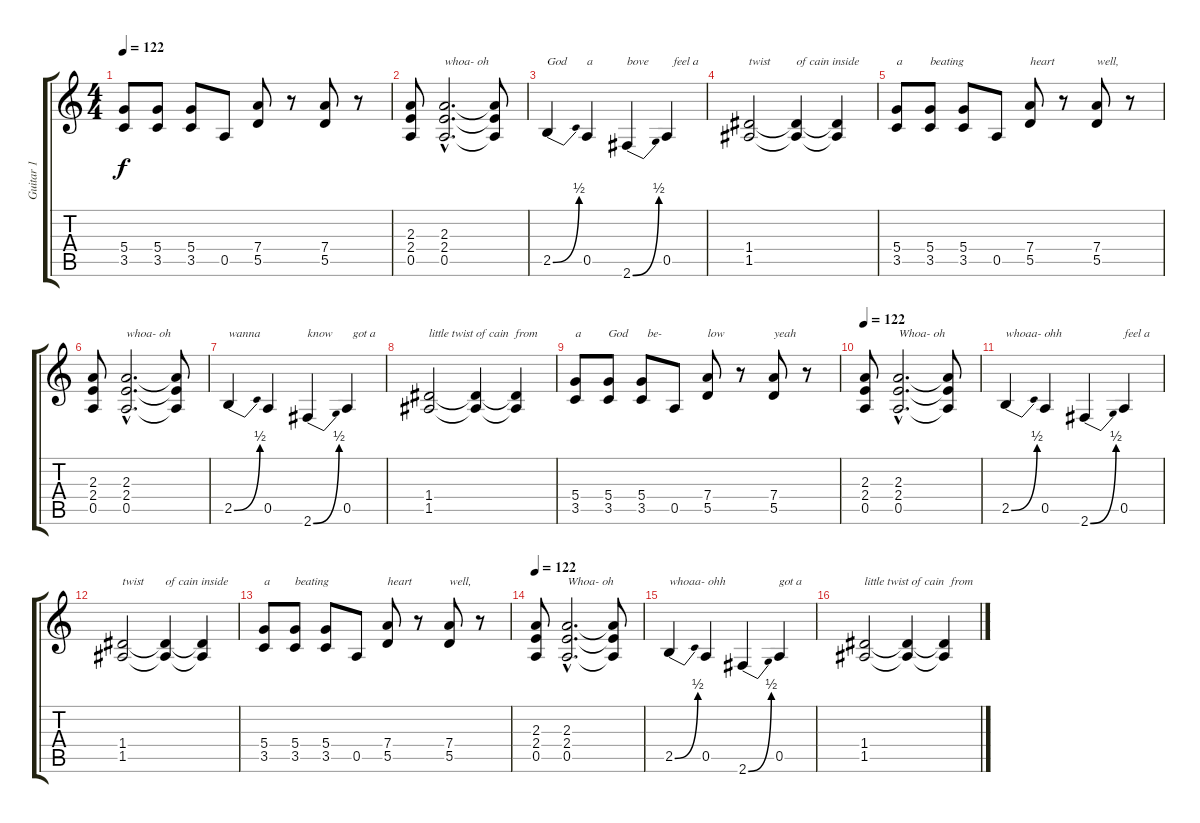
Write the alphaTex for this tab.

\track ("Guitar 1" "Guitar 1") {instrument distortionguitar}
\staff {score tabs}
\tuning (E4 B3 G3 D3 A2 E2) {hide}
\ts (4 4)
\tempo 122
\clef g2
\ks c
(5.4 3.5).8{dy f} (5.4 3.5).8 (5.4 3.5).8 0.5.8 (7.4 5.5).8 r.8 (7.4 5.5).8 r.8 |
(2.3 2.4 0.5).8 (2.3{hac} 2.4{hac} 0.5{hac}).2{d txt "whoa- oh"} (2.3{t} 2.4{t} 0.5{t}).8 |
2.5{be (bend 0 0 60 2)}.4{txt "God"} 0.5.4{txt "a"} 2.6{be (bend 0 0 60 2)}.4{txt "bove"} 0.5.4{txt "  feel a"} |
(1.4 1.5).2{txt "twist"} (1.4{t} 1.5{t}).4{txt "of cain inside"} (1.4{t} 1.5{t}).4 |
(5.4 3.5).8{txt "a "} (5.4 3.5).8{txt "beating"} (5.4 3.5).8 0.5.8 (7.4 5.5).8{txt "heart"} r.8 (7.4 5.5).8{txt "well,"} r.8 |
(2.3 2.4 0.5).8 (2.3{hac} 2.4{hac} 0.5{hac}).2{d txt "whoa- oh"} (2.3{t} 2.4{t} 0.5{t}).8 |
2.5{be (bend 0 0 60 2)}.4{txt "wanna"} 0.5.4 2.6{be (bend 0 0 60 2)}.4{txt "know"} 0.5.4{txt "  got a"} |
(1.4 1.5).2{txt "little twist of cain  from"} (1.4{t} 1.5{t}).4 (1.4{t} 1.5{t}).4 |
(5.4 3.5).8{txt "a "} (5.4 3.5).8{txt "God"} (5.4 3.5).8{txt "  be-"} 0.5.8 (7.4 5.5).8{txt "low"} r.8 (7.4 5.5).8{txt "yeah"} r.8 |
\tempo 122
(2.3 2.4 0.5).8 (2.3{hac} 2.4{hac} 0.5{hac}).2{d txt "Whoa- oh"} (2.3{t} 2.4{t} 0.5{t}).8 |
2.5{be (bend 0 0 60 2)}.4{txt "whoaa- ohh"} 0.5.4 2.6{be (bend 0 0 60 2)}.4 0.5.4{txt "feel a"} |
(1.4 1.5).2{txt "twist"} (1.4{t} 1.5{t}).4{txt "of cain inside"} (1.4{t} 1.5{t}).4 |
(5.4 3.5).8{txt "a "} (5.4 3.5).8{txt "beating"} (5.4 3.5).8 0.5.8 (7.4 5.5).8{txt "heart"} r.8 (7.4 5.5).8{txt "well,"} r.8 |
\tempo 122
(2.3 2.4 0.5).8 (2.3{hac} 2.4{hac} 0.5{hac}).2{d txt "Whoa- oh"} (2.3{t} 2.4{t} 0.5{t}).8 |
2.5{be (bend 0 0 60 2)}.4{txt "whoaa- ohh"} 0.5.4 2.6{be (bend 0 0 60 2)}.4 0.5.4{txt "got a"} |
(1.4 1.5).2{txt "little twist of cain  from"} (1.4{t} 1.5{t}).4 (1.4{t} 1.5{t}).4
